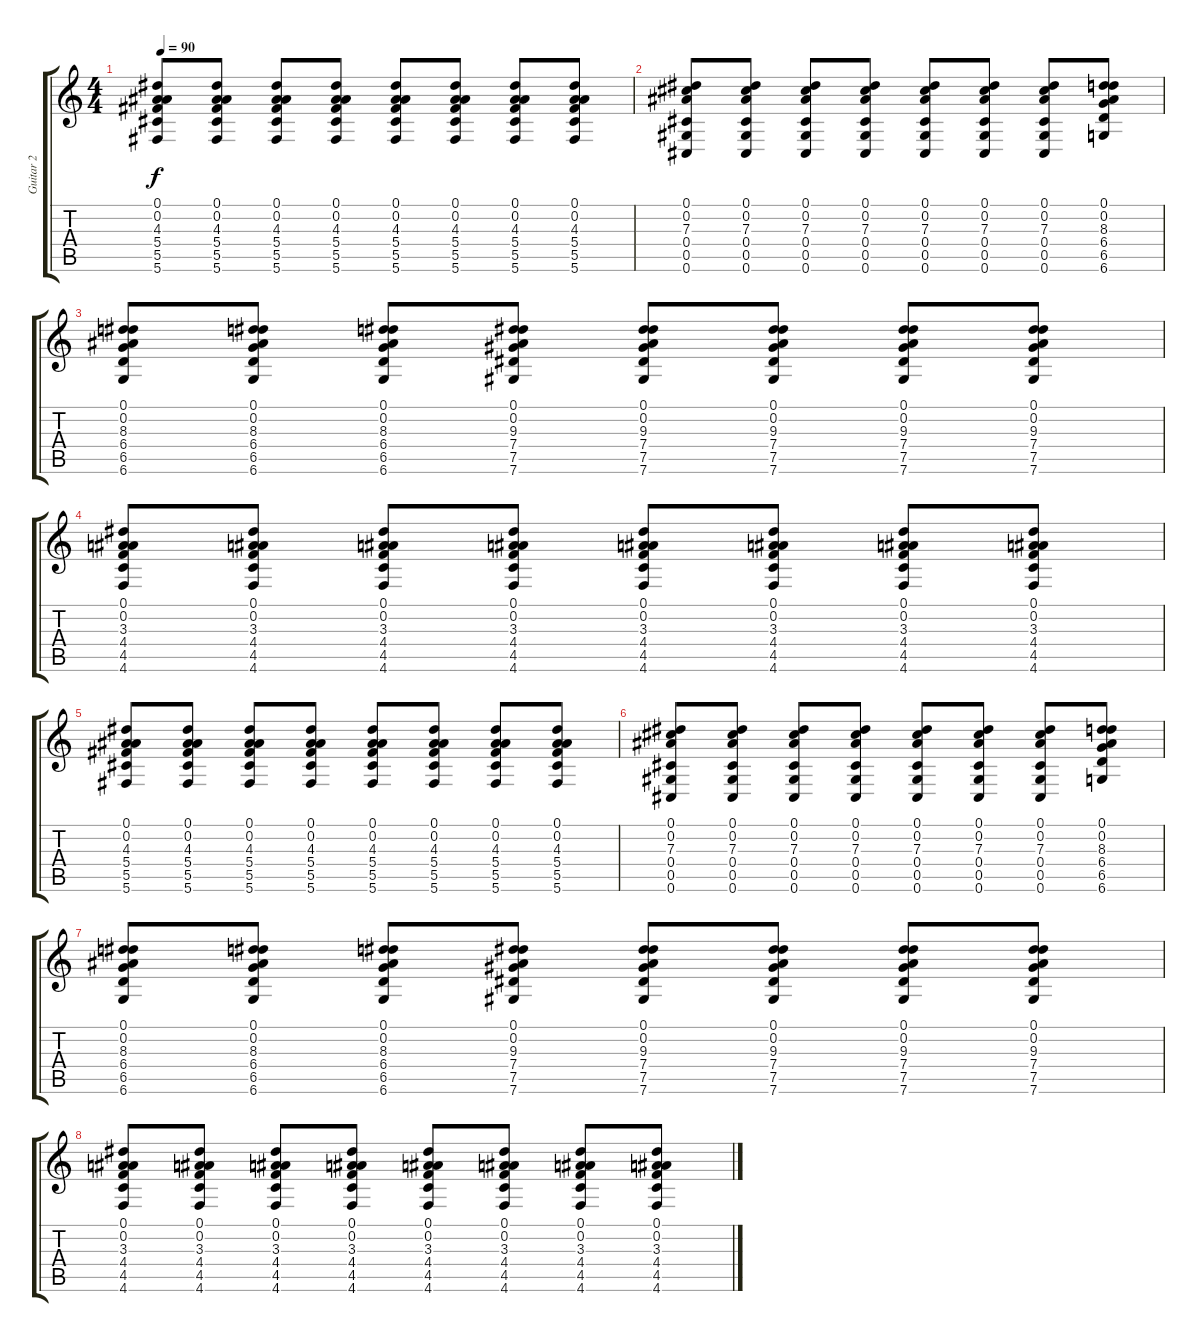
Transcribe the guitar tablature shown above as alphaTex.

\track ("Guitar 2" "Guitar 2") {instrument distortionguitar}
\staff {score tabs}
\tuning (Eb4 Bb3 Gb3 Db3 Ab2 Db2) {hide}
\ts (4 4)
\tempo 90
\clef g2
\ks c
(0.1 0.2 4.3 5.4 5.5 5.6).8{dy f} (0.1 0.2 4.3 5.4 5.5 5.6).8 (0.1 0.2 4.3 5.4 5.5 5.6).8 (0.1 0.2 4.3 5.4 5.5 5.6).8 (0.1 0.2 4.3 5.4 5.5 5.6).8 (0.1 0.2 4.3 5.4 5.5 5.6).8 (0.1 0.2 4.3 5.4 5.5 5.6).8 (0.1 0.2 4.3 5.4 5.5 5.6).8 |
(0.1 0.2 7.3 0.4 0.5 0.6).8 (0.1 0.2 7.3 0.4 0.5 0.6).8 (0.1 0.2 7.3 0.4 0.5 0.6).8 (0.1 0.2 7.3 0.4 0.5 0.6).8 (0.1 0.2 7.3 0.4 0.5 0.6).8 (0.1 0.2 7.3 0.4 0.5 0.6).8 (0.1 0.2 7.3 0.4 0.5 0.6).8 (0.1 0.2 8.3 6.4 6.5 6.6).8 |
(0.1 0.2 8.3 6.4 6.5 6.6).8 (0.1 0.2 8.3 6.4 6.5 6.6).8 (0.1 0.2 8.3 6.4 6.5 6.6).8 (0.1 0.2 9.3 7.4 7.5 7.6).8 (0.1 0.2 9.3 7.4 7.5 7.6).8 (0.1 0.2 9.3 7.4 7.5 7.6).8 (0.1 0.2 9.3 7.4 7.5 7.6).8 (0.1 0.2 9.3 7.4 7.5 7.6).8 |
(0.1 0.2 3.3 4.4 4.5 4.6).8 (0.1 0.2 3.3 4.4 4.5 4.6).8 (0.1 0.2 3.3 4.4 4.5 4.6).8 (0.1 0.2 3.3 4.4 4.5 4.6).8 (0.1 0.2 3.3 4.4 4.5 4.6).8 (0.1 0.2 3.3 4.4 4.5 4.6).8 (0.1 0.2 3.3 4.4 4.5 4.6).8 (0.1 0.2 3.3 4.4 4.5 4.6).8 |
(0.1 0.2 4.3 5.4 5.5 5.6).8 (0.1 0.2 4.3 5.4 5.5 5.6).8 (0.1 0.2 4.3 5.4 5.5 5.6).8 (0.1 0.2 4.3 5.4 5.5 5.6).8 (0.1 0.2 4.3 5.4 5.5 5.6).8 (0.1 0.2 4.3 5.4 5.5 5.6).8 (0.1 0.2 4.3 5.4 5.5 5.6).8 (0.1 0.2 4.3 5.4 5.5 5.6).8 |
(0.1 0.2 7.3 0.4 0.5 0.6).8 (0.1 0.2 7.3 0.4 0.5 0.6).8 (0.1 0.2 7.3 0.4 0.5 0.6).8 (0.1 0.2 7.3 0.4 0.5 0.6).8 (0.1 0.2 7.3 0.4 0.5 0.6).8 (0.1 0.2 7.3 0.4 0.5 0.6).8 (0.1 0.2 7.3 0.4 0.5 0.6).8 (0.1 0.2 8.3 6.4 6.5 6.6).8 |
(0.1 0.2 8.3 6.4 6.5 6.6).8 (0.1 0.2 8.3 6.4 6.5 6.6).8 (0.1 0.2 8.3 6.4 6.5 6.6).8 (0.1 0.2 9.3 7.4 7.5 7.6).8 (0.1 0.2 9.3 7.4 7.5 7.6).8 (0.1 0.2 9.3 7.4 7.5 7.6).8 (0.1 0.2 9.3 7.4 7.5 7.6).8 (0.1 0.2 9.3 7.4 7.5 7.6).8 |
(0.1 0.2 3.3 4.4 4.5 4.6).8 (0.1 0.2 3.3 4.4 4.5 4.6).8 (0.1 0.2 3.3 4.4 4.5 4.6).8 (0.1 0.2 3.3 4.4 4.5 4.6).8 (0.1 0.2 3.3 4.4 4.5 4.6).8 (0.1 0.2 3.3 4.4 4.5 4.6).8 (0.1 0.2 3.3 4.4 4.5 4.6).8 (0.1 0.2 3.3 4.4 4.5 4.6).8
